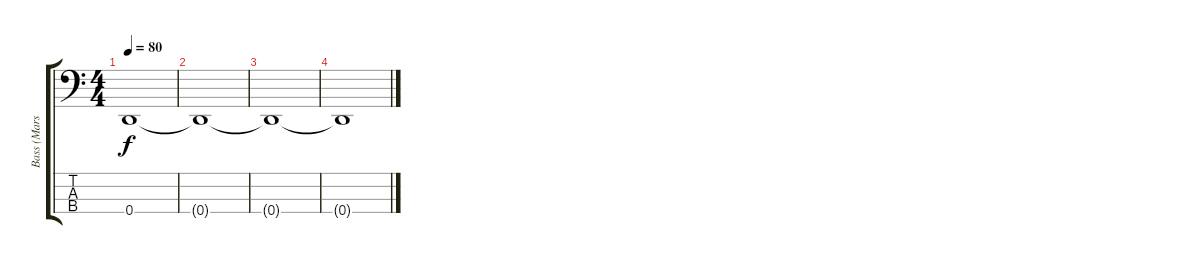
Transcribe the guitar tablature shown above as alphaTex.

\track ("Bass (Marshall)" "Bass (Mars") {instrument electricbassfinger}
\staff {score tabs}
\tuning (G2 D2 A1 D1) {hide}
\ts (4 4)
\tempo 80
\clef f4
\ks c
0.4{t}.1{dy f} |
0.4{t}.1{volume 0} |
0.4{t}.1 |
0.4{t}.1
